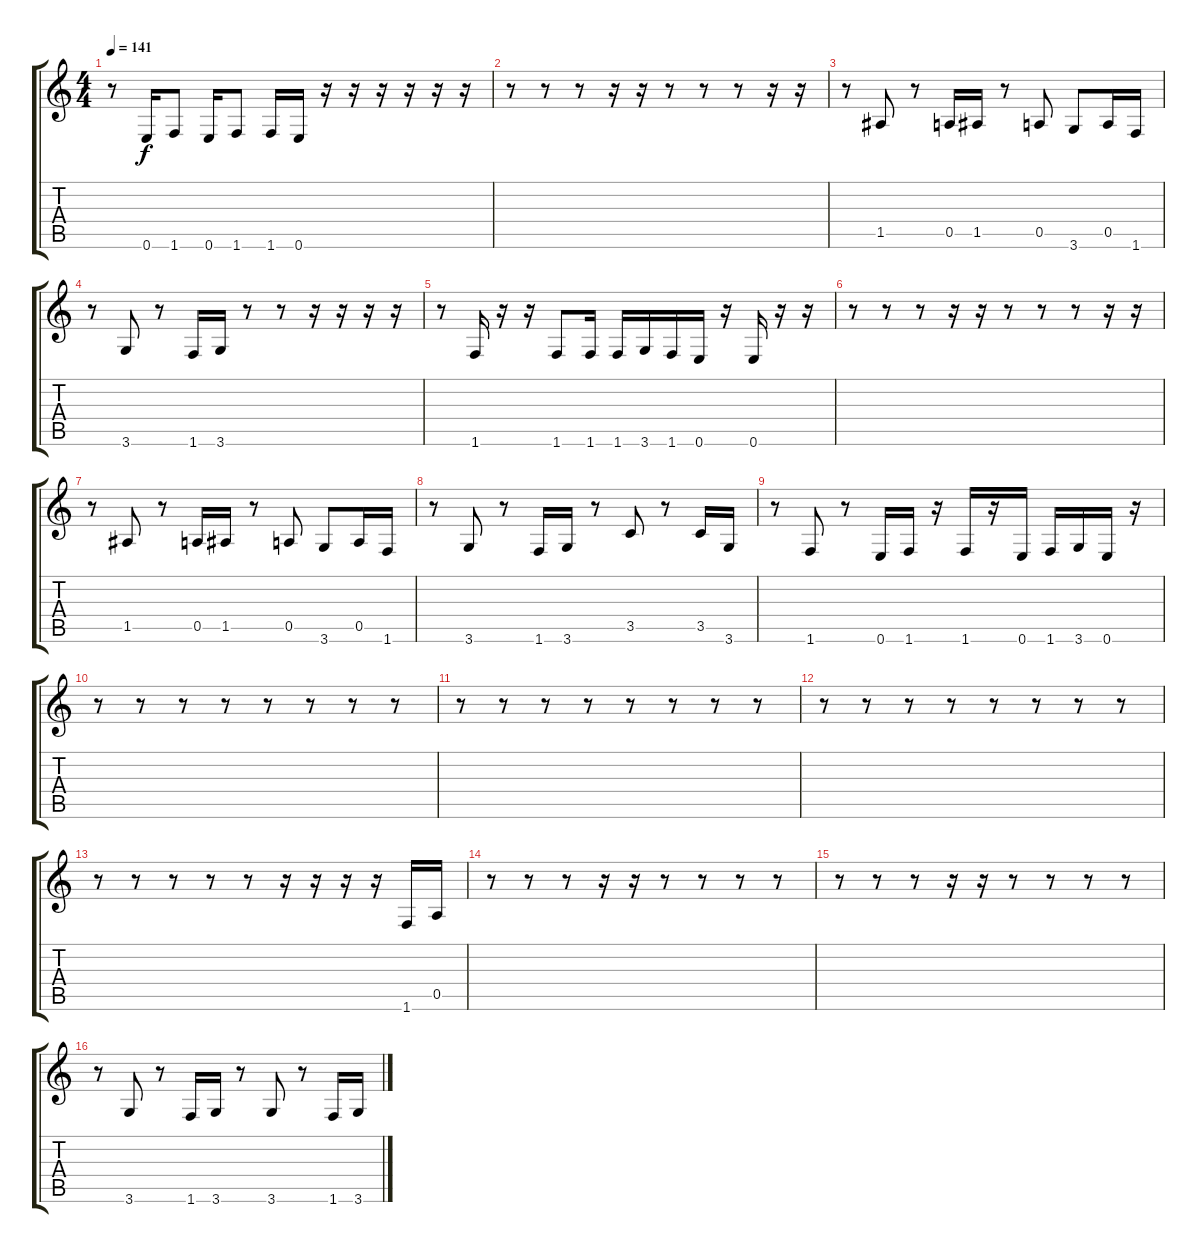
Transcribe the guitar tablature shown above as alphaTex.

\track "" {instrument electricbassfinger}
\staff {score tabs}
\tuning (E4 B3 G3 D3 A2 E2) {hide}
\ts (4 4)
\tempo 141
\clef g2
\ks c
r.8{dy f} 0.6.16 1.6.8 0.6.16 1.6.8 1.6.16 0.6.16 r.16 r.16 r.16 r.16 r.16 r.16 |
r.8 r.8 r.8 r.16 r.16 r.8 r.8 r.8 r.16 r.16 |
r.8 1.5.8 r.8 0.5.16 1.5.16 r.8 0.5.8 3.6.8 0.5.16 1.6.16 |
r.8 3.6.8 r.8 1.6.16 3.6.16 r.8 r.8 r.16 r.16 r.16 r.16 |
r.8 1.6.16 r.16 r.16 1.6.8 1.6.16 1.6.16 3.6.16 1.6.16 0.6.16 r.16 0.6.16 r.16 r.16 |
r.8 r.8 r.8 r.16 r.16 r.8 r.8 r.8 r.16 r.16 |
r.8 1.5.8 r.8 0.5.16 1.5.16 r.8 0.5.8 3.6.8 0.5.16 1.6.16 |
r.8 3.6.8 r.8 1.6.16 3.6.16 r.8 3.5.8 r.8 3.5.16 3.6.16 |
r.8 1.6.8 r.8 0.6.16 1.6.16 r.16 1.6.16 r.16 0.6.16 1.6.16 3.6.16 0.6.16 r.16 |
r.8 r.8 r.8 r.8 r.8 r.8 r.8 r.8 |
r.8 r.8 r.8 r.8 r.8 r.8 r.8 r.8 |
r.8 r.8 r.8 r.8 r.8 r.8 r.8 r.8 |
r.8 r.8 r.8 r.8 r.8 r.16 r.16 r.16 r.16 1.6.16 0.5.16 |
r.8 r.8 r.8 r.16 r.16 r.8 r.8 r.8 r.8 |
r.8 r.8 r.8 r.16 r.16 r.8 r.8 r.8 r.8 |
r.8 3.6.8 r.8 1.6.16 3.6.16 r.8 3.6.8 r.8 1.6.16 3.6.16
